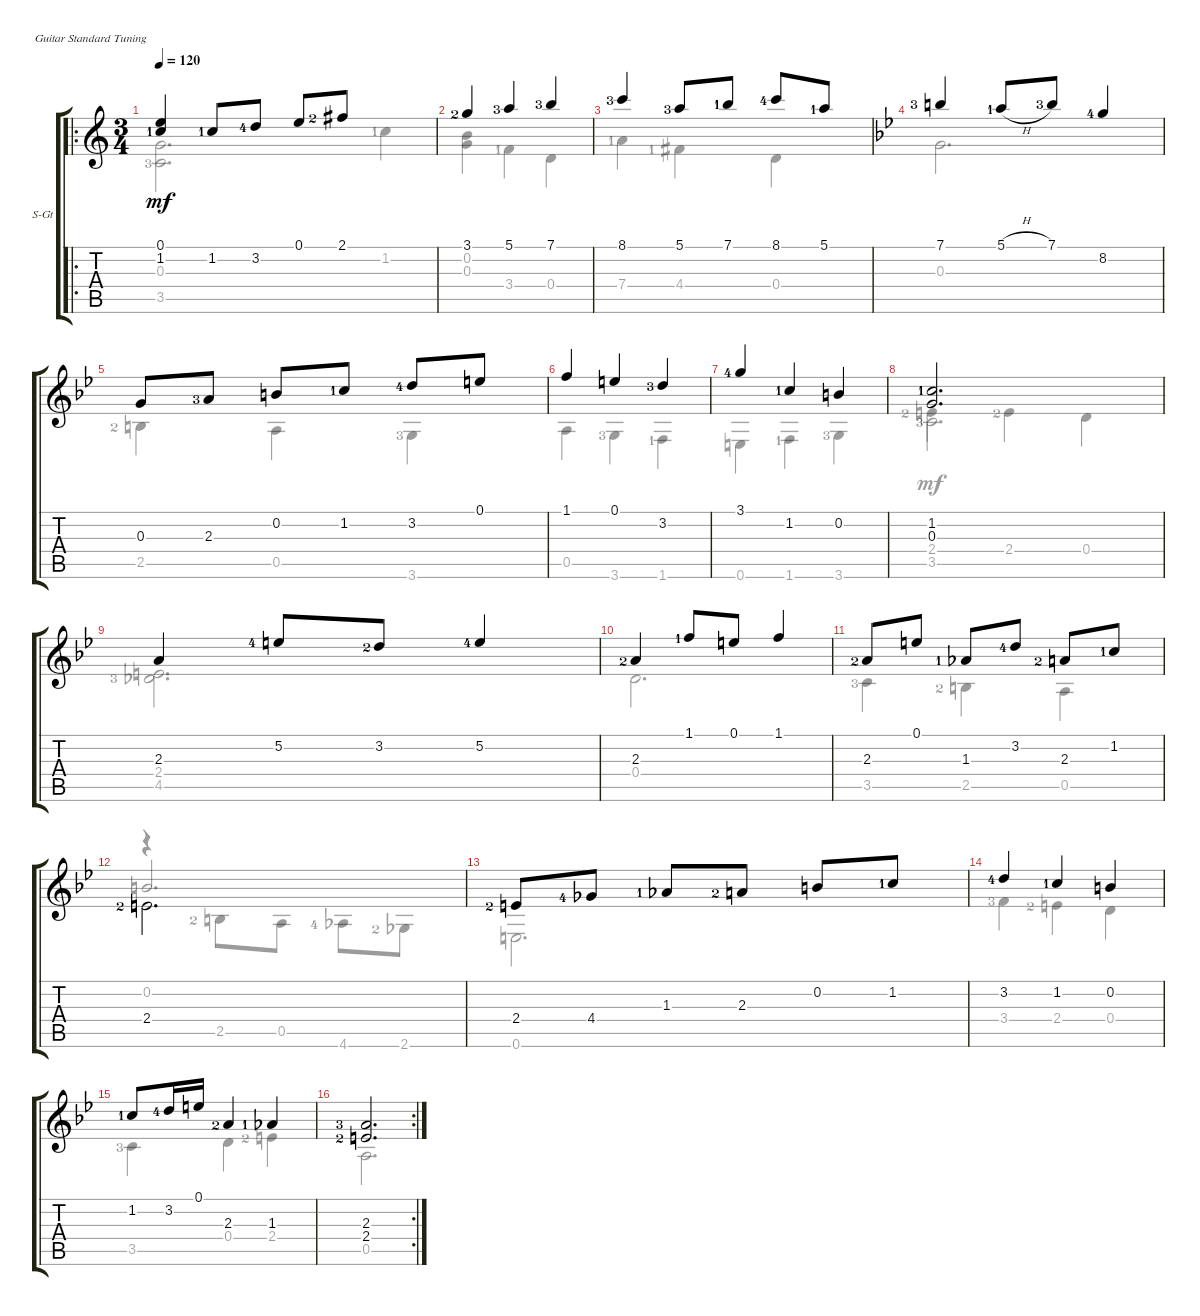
\defaultSystemsLayout 4
\bracketExtendMode groupsimilarinstruments
\firstSystemTrackNameOrientation horizontal
\otherSystemsTrackNameOrientation horizontal
\track ("Steel Guitar" "S-Gt") {instrument acousticguitarsteel}
\staff {score tabs}
\tuning (E4 B3 G3 D3 A2 E2)
\voice
\ro
\ts (3 4)
\tempo 120
\clef g2
\ks c
(0.1 1.2{lf 2}).4{dy mf} 1.2{lf 2}.8 3.2{lf 5}.8 0.1.8 2.1{lf 3}.8 |
3.1{lf 3}.4 5.1{lf 4}.4 7.1{lf 4}.4 |
8.1{lf 4}.4 5.1{lf 4}.8 7.1{lf 2}.8 8.1{lf 5}.8 5.1{lf 2}.8 |
\ks gminor
7.1{lf 4}.4 5.1{h lf 2}.8 7.1{lf 4}.8 8.2{lf 5}.4 |
0.3.8 2.3{lf 4}.8 0.2.8 1.2{lf 2}.8 3.2{lf 5}.8 0.1.8 |
1.1.4 0.1.4 3.2{lf 4}.4 |
3.1{lf 5}.4 1.2{lf 2}.4 0.2.4 |
(1.2{lf 2} 0.3).2{d} |
2.3.4 5.2{lf 5}.8 3.2{lf 3}.8 5.2{lf 5}.4 |
2.3{lf 3}.4 1.1{lf 2}.8 0.1.8 1.1.4 |
2.3{lf 3}.8 0.1.8 1.3{lf 2}.8 3.2{lf 5}.8 2.3{lf 3}.8 1.2{lf 2}.8 |
2.4{lf 3}.2{d beam invert} |
2.4{lf 3}.8 4.4{lf 5}.8 1.3{lf 2}.8 2.3{lf 3}.8 0.2.8 1.2{lf 2}.8 |
3.2{lf 5}.4 1.2{lf 2}.4 0.2.4 |
1.2{lf 2}.8 3.2{lf 5}.16 0.1.16 2.3{lf 3}.4 1.3{lf 2}.4 |
\rc 2
(2.3{lf 4} 2.4{lf 3}).2{d}
\voice
\clef g2
\ottava regular
\simile none
\ks c
(0.3 3.5{lf 4}).2{d dy mf} 1.2{lf 2}.4 |
(0.2 0.3).4 3.4{lf 2}.4 0.4.4 |
7.4{lf 2}.4 4.4{lf 2}.4 0.4.4 |
\ks gminor
0.3.2{d} |
2.5{lf 3}.4 0.5.4 3.6{lf 4}.4 |
0.5.4 3.6{lf 4}.4 1.6{lf 2}.4 |
0.6.4 1.6{lf 2}.4 3.6{lf 4}.4 |
3.5{lf 4}.2{d} |
(2.4 4.5{lf 4}).2{d} |
0.4.2{d} |
3.5{lf 4}.4 2.5{lf 3}.4 0.5.4 |
r.4 2.5{lf 3}.8 0.5.8 4.6{lf 5}.8 2.6{lf 3}.8 |
0.6.2{d} |
3.4{lf 4}.4 2.4{lf 3}.4 0.4.4 |
3.5{lf 4}.4 0.4.4 2.4{lf 3}.4 |
0.5.2{d}
\voice
\clef g2
\ottava regular
\simile none
\ks c
|
|
|
\ks gminor
|
|
|
|
2.4{lf 3}.4 2.4{lf 3}.4 0.4.4 |
|
|
|
0.2.2{d beam invert} |
|
|
|
